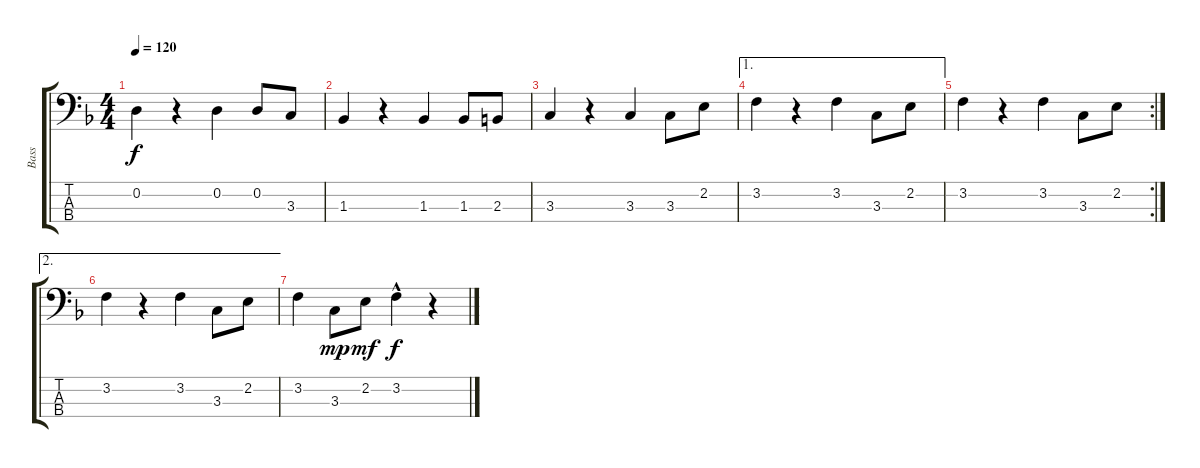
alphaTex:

\track ("Bass" "Bass") {instrument electricbassfinger}
\staff {score tabs}
\tuning (G2 D2 A1 E1) {hide}
\ts (4 4)
\tempo 120
\clef f4
\ks f
0.2.4{dy f} r.4 0.2.4 0.2.8 3.3.8 |
1.3.4 r.4 1.3.4 1.3.8 2.3.8 |
3.3.4 r.4 3.3.4 3.3.8 2.2.8 |
\ae 1
3.2.4 r.4 3.2.4 3.3.8 2.2.8 |
\rc 2
3.2.4 r.4 3.2.4 3.3.8 2.2.8 |
\ae 2
3.2.4 r.4 3.2.4 3.3.8 2.2.8 |
3.2.4 3.3.8{dy mp volume 16} 2.2.8{dy mf} 3.2{hac}.4{dy f} r.4
